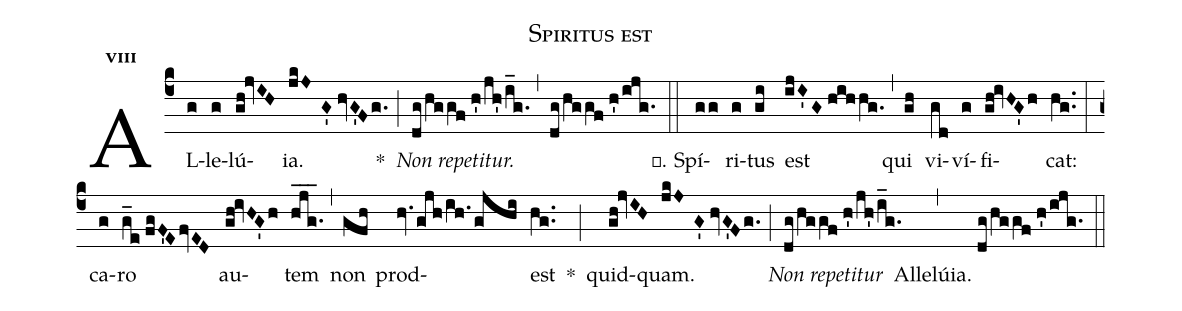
name:Spiritus est;
mode:8;
office-part:Alleluia;
%%
(c4) AL(g)le(g)lú(gh!jvIH)ia.(jkJG'//hvG'Fg.) *(;)
<i>Non repetitur.</i>(dg/hggf//h'/jh'/i_g.) (,)
(dg/hggf//h'/ijg.) (::)
℣. Spí(gg)ri(g)tus(gi) est(ijI'G//hihhg.) (,)
qui(gh) vi(gd)ví(g)fi(gh!ivHG'h)cat:(hg..) (:)
ca(g)ro(g_e//fgF'E/fvED) au(gh!ivHG'h)tem(hjg.___) (,)
non(gfh) prod(hv./gjh/ih./gjhi)est(hg..) *(;)
quid(gh!jvIH)quam.(jkJG'//hvG'Fg.) (;)
<i>Non repetitur</i>(dg/hggf//h'/jh'/i_g.) Allelúia.(,)
(dg/hggf//h'/ijg.) (::)
